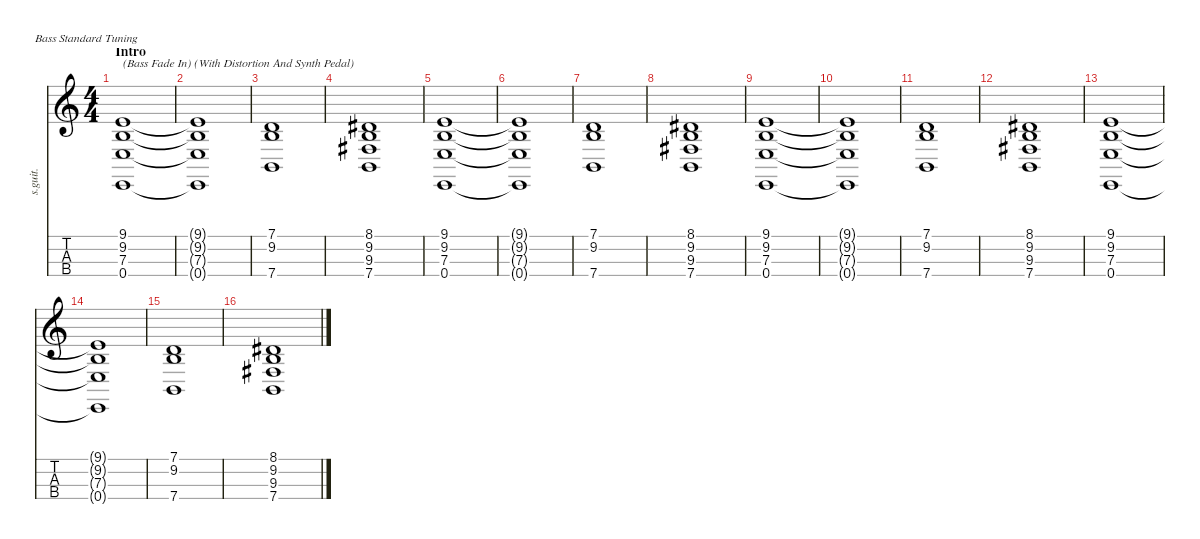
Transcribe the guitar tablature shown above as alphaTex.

\defaultSystemsLayout 4
\hideDynamics
\bracketExtendMode nobrackets
\track ("Cliff Burton - Bass" "s.guit.") {instrument electricbassfinger}
\staff {score tabs}
\tuning (G2 D2 A1 E1)
\ts (4 4)
\beaming (8 2 2 2 2)
\section ("" "Intro")
\tempo (130 hide)
\clef g2
\ks c
(9.1 9.2 7.3 0.4).1{txt "(Bass Fade In) (With Distortion And Synth Pedal)" lyrics (0 "") lyrics (1 "") lyrics (2 "") lyrics (3 "") lyrics (4 "") dy ppp instrument electricbassfinger} |
(9.1{t} 9.2{t} 7.3{t} 0.4{t}).1{lyrics (0 "") lyrics (1 "") lyrics (2 "") lyrics (3 "") lyrics (4 "") dy f} |
(7.1 9.2 7.4).1{lyrics (0 "") lyrics (1 "") lyrics (2 "") lyrics (3 "") lyrics (4 "") dy ppp} |
(8.1{acc #} 9.2 9.3{acc #} 7.4).1{lyrics (0 "") lyrics (1 "") lyrics (2 "") lyrics (3 "") lyrics (4 "")} |
(9.1 9.2 7.3 0.4).1{lyrics (0 "") lyrics (1 "") lyrics (2 "") lyrics (3 "") lyrics (4 "")} |
(9.1{t} 9.2{t} 7.3{t} 0.4{t}).1{lyrics (0 "") lyrics (1 "") lyrics (2 "") lyrics (3 "") lyrics (4 "") dy f} |
(7.1 9.2 7.4).1{lyrics (0 "") lyrics (1 "") lyrics (2 "") lyrics (3 "") lyrics (4 "") dy pp} |
(8.1{acc #} 9.2 9.3{acc #} 7.4).1{lyrics (0 "") lyrics (1 "") lyrics (2 "") lyrics (3 "") lyrics (4 "")} |
(9.1 9.2 7.3 0.4).1{lyrics (0 "") lyrics (1 "") lyrics (2 "") lyrics (3 "") lyrics (4 "")} |
(9.1{t} 9.2{t} 7.3{t} 0.4{t}).1{lyrics (0 "") lyrics (1 "") lyrics (2 "") lyrics (3 "") lyrics (4 "") dy f} |
(7.1 9.2 7.4).1{lyrics (0 "") lyrics (1 "") lyrics (2 "") lyrics (3 "") lyrics (4 "") dy p} |
(8.1{acc #} 9.2 9.3{acc #} 7.4).1{lyrics (0 "") lyrics (1 "") lyrics (2 "") lyrics (3 "") lyrics (4 "")} |
(9.1 9.2 7.3 0.4).1{lyrics (0 "") lyrics (1 "") lyrics (2 "") lyrics (3 "") lyrics (4 "")} |
(9.1{t} 9.2{t} 7.3{t} 0.4{t}).1{lyrics (0 "") lyrics (1 "") lyrics (2 "") lyrics (3 "") lyrics (4 "") dy f} |
(7.1 9.2 7.4).1{lyrics (0 "") lyrics (1 "") lyrics (2 "") lyrics (3 "") lyrics (4 "") dy mp} |
(8.1{acc #} 9.2 9.3{acc #} 7.4).1{lyrics (0 "") lyrics (1 "") lyrics (2 "") lyrics (3 "") lyrics (4 "")}
